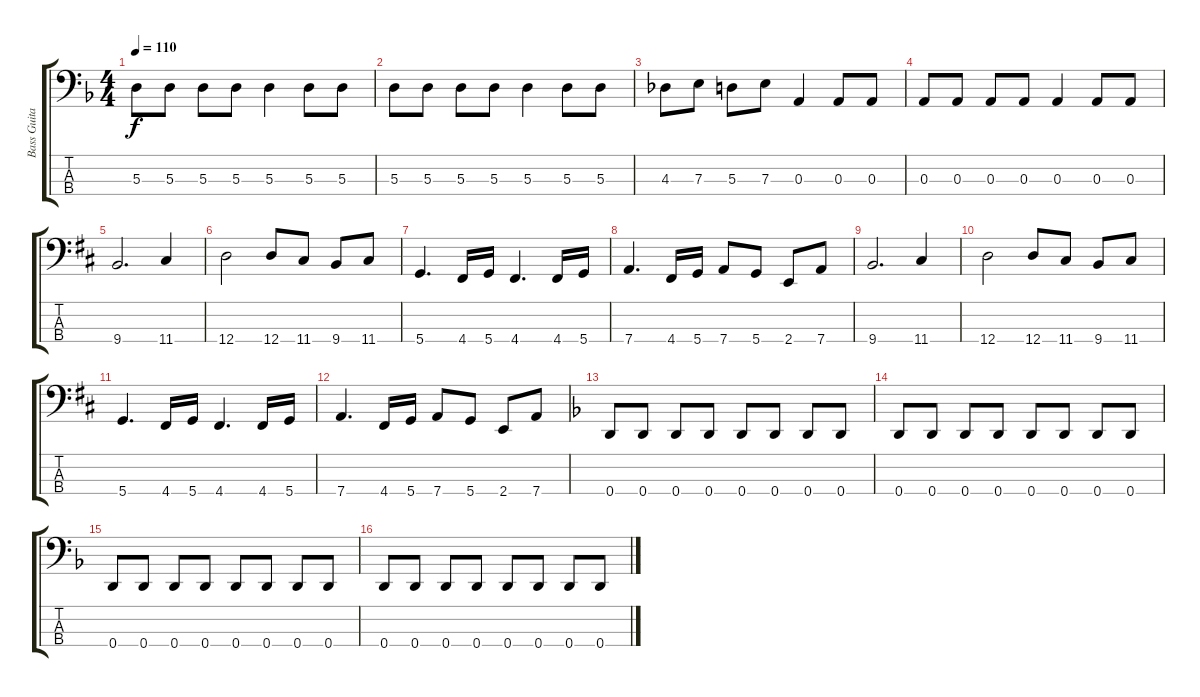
\track ("Bass Guitar" "Bass Guita") {instrument electricbassfinger}
\staff {score tabs}
\tuning (G2 D2 A1 D1) {hide}
\ts (4 4)
\tempo 110
\clef f4
\ks dminor
5.3.8{dy f} 5.3.8 5.3.8 5.3.8 5.3.4 5.3.8 5.3.8 |
5.3.8 5.3.8 5.3.8 5.3.8 5.3.4 5.3.8 5.3.8 |
4.3.8 7.3.8 5.3.8 7.3.8 0.3.4 0.3.8 0.3.8 |
0.3.8 0.3.8 0.3.8 0.3.8 0.3.4 0.3.8 0.3.8 |
\ks bminor
9.4.2{d} 11.4.4 |
12.4.2 12.4.8 11.4.8 9.4.8 11.4.8 |
5.4.4{d} 4.4.16 5.4.16 4.4.4{d} 4.4.16 5.4.16 |
7.4.4{d} 4.4.16 5.4.16 7.4.8 5.4.8 2.4.8 7.4.8 |
9.4.2{d} 11.4.4 |
12.4.2 12.4.8 11.4.8 9.4.8 11.4.8 |
5.4.4{d} 4.4.16 5.4.16 4.4.4{d} 4.4.16 5.4.16 |
7.4.4{d} 4.4.16 5.4.16 7.4.8 5.4.8 2.4.8 7.4.8 |
\ks dminor
0.4.8 0.4.8 0.4.8 0.4.8 0.4.8 0.4.8 0.4.8 0.4.8 |
0.4.8 0.4.8 0.4.8 0.4.8 0.4.8 0.4.8 0.4.8 0.4.8 |
0.4.8 0.4.8 0.4.8 0.4.8 0.4.8 0.4.8 0.4.8 0.4.8 |
0.4.8 0.4.8 0.4.8 0.4.8 0.4.8 0.4.8 0.4.8 0.4.8
